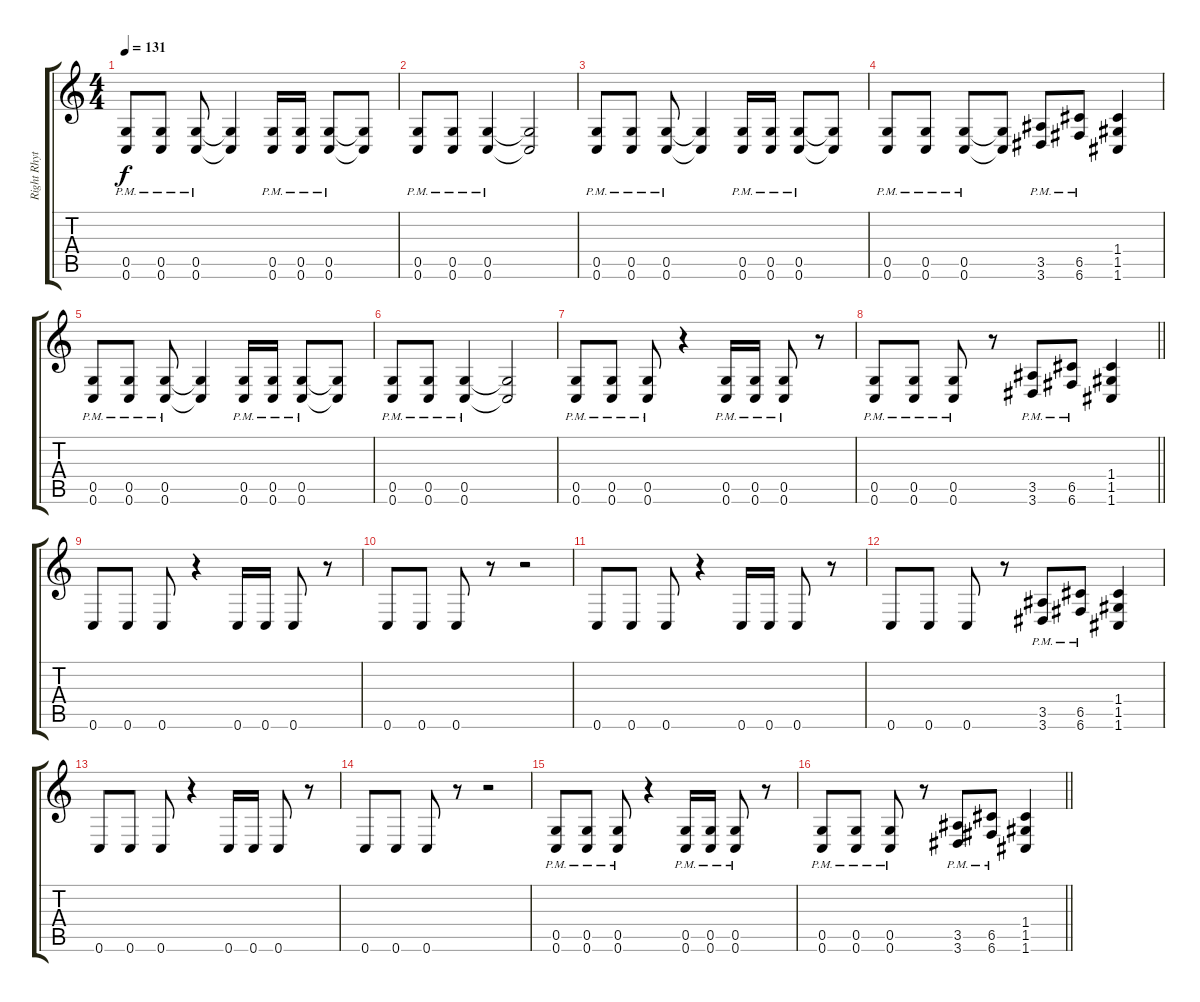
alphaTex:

\track ("Right Rhythm" "Right Rhyt") {instrument distortionguitar}
\staff {score tabs}
\tuning (D4 A3 F3 C3 G2 C2) {hide}
\ts (4 4)
\section ("" "")
\tempo 131
\clef g2
\ks c
(0.5{pm} 0.6{pm}).8{dy f} (0.5{pm} 0.6{pm}).8 (0.5{pm} 0.6{pm}).8 (0.5{t} 0.6{t}).4 (0.5{pm} 0.6{pm}).16 (0.5{pm} 0.6{pm}).16 (0.5{pm} 0.6{pm}).8 (0.5{t} 0.6{t}).8 |
(0.5{pm} 0.6{pm}).8 (0.5{pm} 0.6{pm}).8 (0.5{pm} 0.6{pm}).4 (0.5{t} 0.6{t}).2 |
(0.5{pm} 0.6{pm}).8 (0.5{pm} 0.6{pm}).8 (0.5{pm} 0.6{pm}).8 (0.5{t} 0.6{t}).4 (0.5{pm} 0.6{pm}).16 (0.5{pm} 0.6{pm}).16 (0.5{pm} 0.6{pm}).8 (0.5{t} 0.6{t}).8 |
(0.5{pm} 0.6{pm}).8 (0.5{pm} 0.6{pm}).8 (0.5{pm} 0.6{pm}).8 (0.5{t} 0.6{t}).8 (3.5{pm} 3.6{pm}).8 (6.5{pm} 6.6{pm}).8 (1.4 1.5 1.6).4 |
(0.5{pm} 0.6{pm}).8 (0.5{pm} 0.6{pm}).8 (0.5{pm} 0.6{pm}).8 (0.5{t} 0.6{t}).4 (0.5{pm} 0.6{pm}).16 (0.5{pm} 0.6{pm}).16 (0.5{pm} 0.6{pm}).8 (0.5{t} 0.6{t}).8 |
(0.5{pm} 0.6{pm}).8 (0.5{pm} 0.6{pm}).8 (0.5{pm} 0.6{pm}).4 (0.5{t} 0.6{t}).2 |
(0.5{pm} 0.6{pm}).8 (0.5{pm} 0.6{pm}).8 (0.5{pm} 0.6{pm}).8 r.4 (0.5{pm} 0.6{pm}).16 (0.5{pm} 0.6{pm}).16 (0.5{pm} 0.6{pm}).8 r.8 |
\barLineRight lightlight
(0.5{pm} 0.6{pm}).8 (0.5{pm} 0.6{pm}).8 (0.5{pm} 0.6{pm}).8 r.8 (3.5{pm} 3.6{pm}).8 (6.5{pm} 6.6{pm}).8 (1.4 1.5 1.6).4 |
\section ("" "")
0.6.8 0.6.8 0.6.8 r.4 0.6.16 0.6.16 0.6.8 r.8 |
0.6.8 0.6.8 0.6.8 r.8 r.2 |
0.6.8 0.6.8 0.6.8 r.4 0.6.16 0.6.16 0.6.8 r.8 |
0.6.8 0.6.8 0.6.8 r.8 (3.5{pm} 3.6{pm}).8 (6.5{pm} 6.6{pm}).8 (1.4 1.5 1.6).4 |
0.6.8 0.6.8 0.6.8 r.4 0.6.16 0.6.16 0.6.8 r.8 |
0.6.8 0.6.8 0.6.8 r.8 r.2 |
(0.5{pm} 0.6{pm}).8 (0.5{pm} 0.6{pm}).8 (0.5{pm} 0.6{pm}).8 r.4 (0.5{pm} 0.6{pm}).16 (0.5{pm} 0.6{pm}).16 (0.5{pm} 0.6{pm}).8 r.8 |
\barLineRight lightlight
(0.5{pm} 0.6{pm}).8 (0.5{pm} 0.6{pm}).8 (0.5{pm} 0.6{pm}).8 r.8 (3.5{pm} 3.6{pm}).8 (6.5{pm} 6.6{pm}).8 (1.4 1.5 1.6).4
